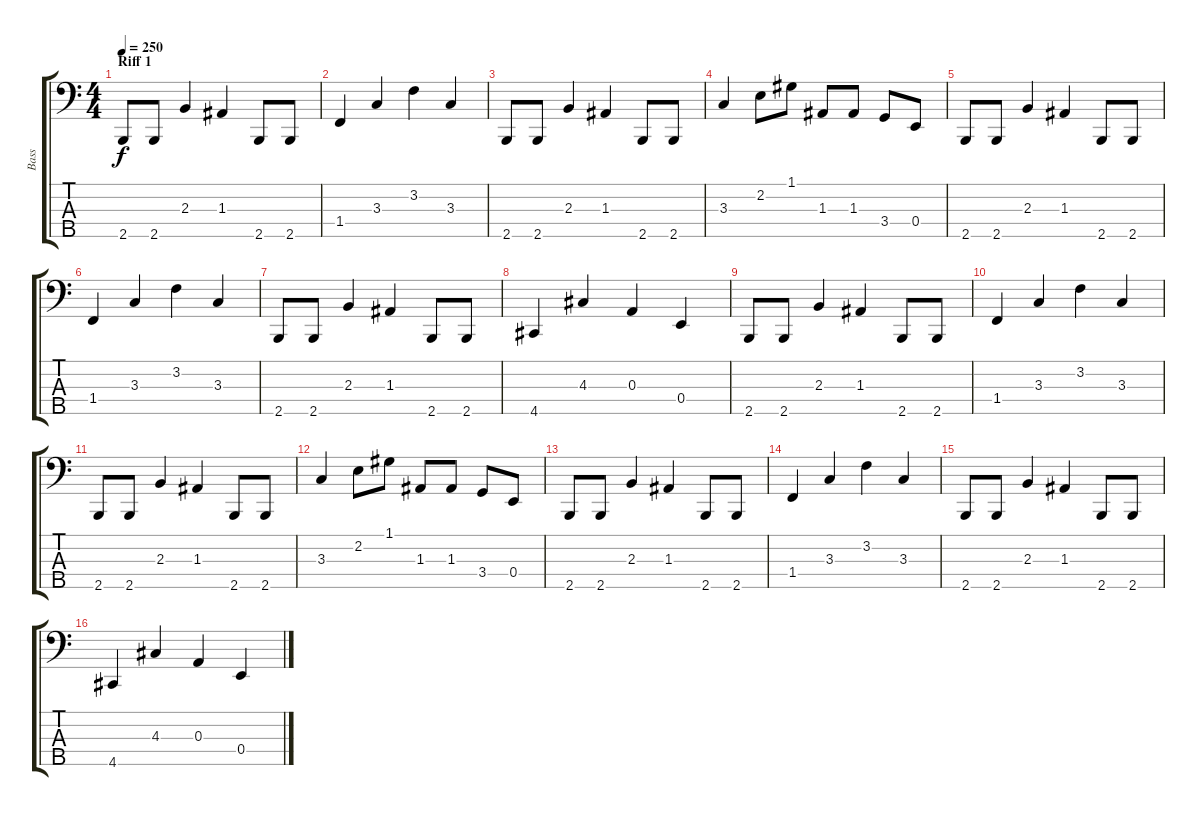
\track ("Bass" "Bass") {instrument electricbassfinger}
\staff {score tabs}
\tuning (G2 D2 A1 E1 A0) {hide}
\ts (4 4)
\section ("" "Riff 1")
\tempo 250
\clef f4
\ks c
2.5.8{dy f} 2.5.8 2.3.4 1.3.4 2.5.8 2.5.8 |
1.4.4 3.3.4 3.2.4 3.3.4 |
2.5.8 2.5.8 2.3.4 1.3.4 2.5.8 2.5.8 |
3.3.4 2.2.8 1.1.8 1.3.8 1.3.8 3.4.8 0.4.8 |
2.5.8 2.5.8 2.3.4 1.3.4 2.5.8 2.5.8 |
1.4.4 3.3.4 3.2.4 3.3.4 |
2.5.8 2.5.8 2.3.4 1.3.4 2.5.8 2.5.8 |
4.5.4 4.3.4 0.3.4 0.4.4 |
2.5.8 2.5.8 2.3.4 1.3.4 2.5.8 2.5.8 |
1.4.4 3.3.4 3.2.4 3.3.4 |
2.5.8 2.5.8 2.3.4 1.3.4 2.5.8 2.5.8 |
3.3.4 2.2.8 1.1.8 1.3.8 1.3.8 3.4.8 0.4.8 |
2.5.8 2.5.8 2.3.4 1.3.4 2.5.8 2.5.8 |
1.4.4 3.3.4 3.2.4 3.3.4 |
2.5.8 2.5.8 2.3.4 1.3.4 2.5.8 2.5.8 |
4.5.4 4.3.4 0.3.4 0.4.4
